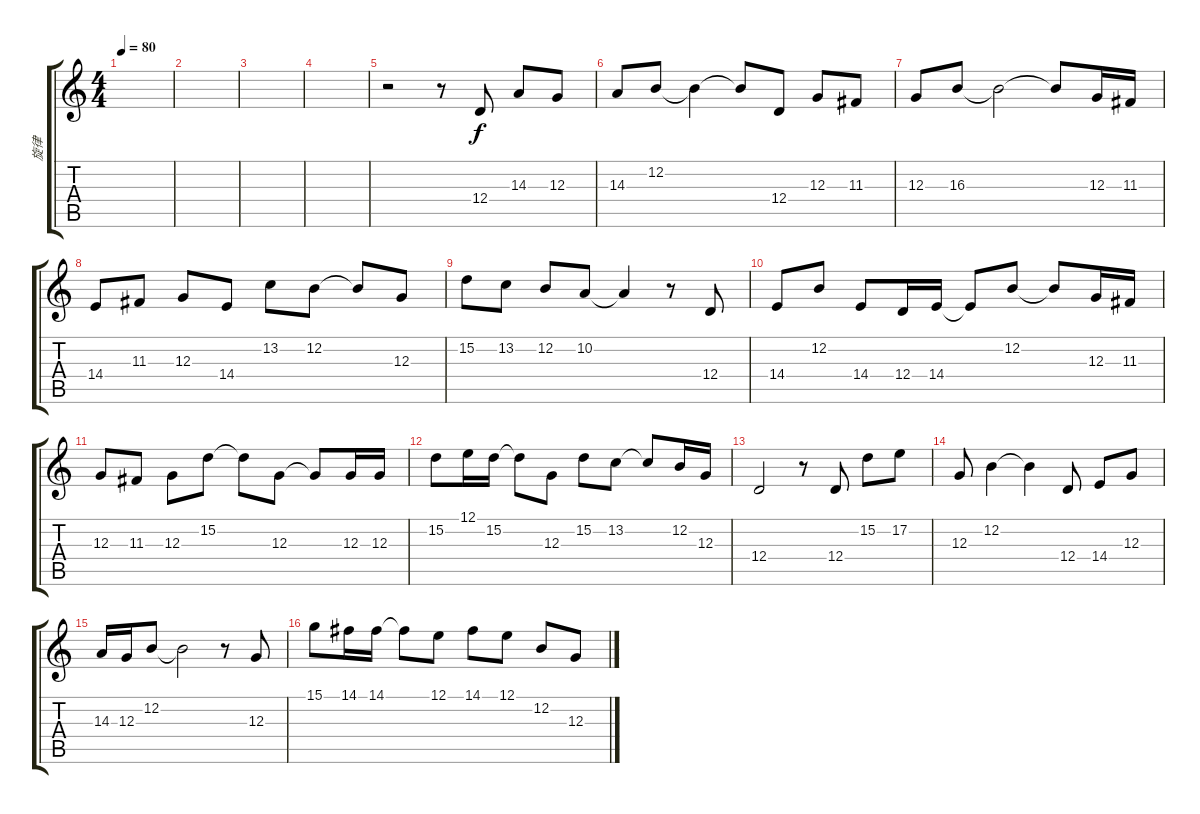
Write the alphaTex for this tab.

\track ("旋律" "旋律") {instrument viola}
\staff {score tabs}
\tuning (E4 B3 G3 D3 A2 E2) {hide}
\ts (4 4)
\tempo 80
\clef g2
\ks c
|
|
|
|
r.2 r.8 12.4.8 14.3.8 12.3.8 |
14.3.8 12.2.8 12.2{t}.4 12.2{t}.8 12.4.8 12.3.8 11.3.8 |
12.3.8 16.3.8 16.3{t}.2 16.3{t}.8 12.3.16 11.3.16 |
14.4.8 11.3.8 12.3.8 14.4.8 13.2.8 12.2.8 12.2{t}.8 12.3.8 |
15.2.8 13.2.8 12.2.8 10.2.8 10.2{t}.4 r.8 12.4.8 |
14.4.8 12.2.8 14.4.8 12.4.16 14.4.16 14.4{t}.8 12.2.8 12.2{t}.8 12.3.16 11.3.16 |
12.3.8 11.3.8 12.3.8 15.2.8 15.2{t}.8 12.3.8 12.3{t}.8 12.3.16 12.3.16 |
15.2.8 12.1.16 15.2.16 15.2{t}.8 12.3.8 15.2.8 13.2.8 13.2{t}.8 12.2.16 12.3.16 |
12.4.2 r.8 12.4.8 15.2.8 17.2.8 |
12.3.8 12.2.4 12.2{t}.4 12.4.8 14.4.8 12.3.8 |
14.3.16 12.3.16 12.2.8 12.2{t}.2 r.8 12.3.8 |
15.1.8 14.1.16 14.1.16 14.1{t}.8 12.1.8 14.1.8 12.1.8 12.2.8 12.3.8
